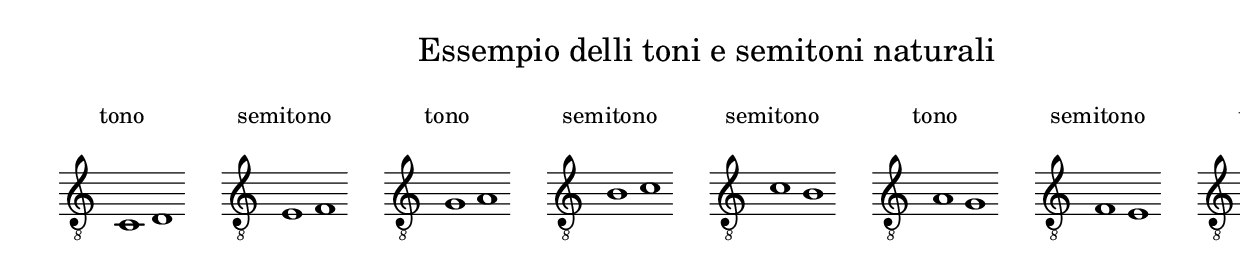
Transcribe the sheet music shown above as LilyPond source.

\version "2.22.2"

% Auto generated file

\header {
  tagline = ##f
}

dot = {
   \once \override Script.add-stem-support = ##f
   \once \override Script.toward-stem-shift = 0
   \once \override Script.skyline-horizontal-padding = 0
   \once \override Script.direction = 1
   \once \override Script.font-size = 1
}

\markup {
  \center-column {
    \line {
      \center-align
      \fontsize#3 { \concat { \normal-text "Essempio delli toni e semitoni naturali"} }
    }
    \null
    \line {
      \center-column {
        \line {
          \left-align {  \normal-text "tono" }
        }

        \null
        \line {
          \score {
            <<
              \new Staff \with { instrumentName = ""} {
                \override Staff.TimeSignature.stencil = ##f
                \override Staff.NoteHead.style = #'baroque
                \accidentalStyle Score.forget
                \override Rest.style = #'default
                \override NoteHead.style = #'default
                \cadenzaOn
                \clef "treble_8"
                \key c #`((0 . ,NATURAL) (1 . ,NATURAL) (2 . ,NATURAL)
                          (3 . ,NATURAL) (4 . ,NATURAL) (5 . ,NATURAL)
                          (6 . ,NATURAL))  c1   d1  
                \cadenzaOff
              }
            >>
            \layout {
              \context {
                \Score
                \override SpacingSpanner.common-shortest-duration = #(ly:make-moment 1)
              }
            }
          }
        }

      }
      \hspace #3 
      \center-column {
        \line {
          \left-align {  \normal-text "semitono" }
        }

        \null
        \line {
          \score {
            <<
              \new Staff \with { instrumentName = ""} {
                \override Staff.TimeSignature.stencil = ##f
                \override Staff.NoteHead.style = #'baroque
                \accidentalStyle Score.forget
                \override Rest.style = #'default
                \override NoteHead.style = #'default
                \cadenzaOn
                \clef "treble_8"
                \key c #`((0 . ,NATURAL) (1 . ,NATURAL) (2 . ,NATURAL)
                          (3 . ,NATURAL) (4 . ,NATURAL) (5 . ,NATURAL)
                          (6 . ,NATURAL))  e1   f1  
                \cadenzaOff
              }
            >>
            \layout {
              \context {
                \Score
                \override SpacingSpanner.common-shortest-duration = #(ly:make-moment 1)
              }
            }
          }
        }

      }
      \hspace #3 
      \center-column {
        \line {
          \left-align {  \normal-text "tono" }
        }

        \null
        \line {
          \score {
            <<
              \new Staff \with { instrumentName = ""} {
                \override Staff.TimeSignature.stencil = ##f
                \override Staff.NoteHead.style = #'baroque
                \accidentalStyle Score.forget
                \override Rest.style = #'default
                \override NoteHead.style = #'default
                \cadenzaOn
                \clef "treble_8"
                \key c #`((0 . ,NATURAL) (1 . ,NATURAL) (2 . ,NATURAL)
                          (3 . ,NATURAL) (4 . ,NATURAL) (5 . ,NATURAL)
                          (6 . ,NATURAL))  g1   a1  
                \cadenzaOff
              }
            >>
            \layout {
              \context {
                \Score
                \override SpacingSpanner.common-shortest-duration = #(ly:make-moment 1)
              }
            }
          }
        }

      }
      \hspace #3 
      \center-column {
        \line {
          \left-align {  \normal-text "semitono" }
        }

        \null
        \line {
          \score {
            <<
              \new Staff \with { instrumentName = ""} {
                \override Staff.TimeSignature.stencil = ##f
                \override Staff.NoteHead.style = #'baroque
                \accidentalStyle Score.forget
                \override Rest.style = #'default
                \override NoteHead.style = #'default
                \cadenzaOn
                \clef "treble_8"
                \key c #`((0 . ,NATURAL) (1 . ,NATURAL) (2 . ,NATURAL)
                          (3 . ,NATURAL) (4 . ,NATURAL) (5 . ,NATURAL)
                          (6 . ,NATURAL))  b1   c'1  
                \cadenzaOff
              }
            >>
            \layout {
              \context {
                \Score
                \override SpacingSpanner.common-shortest-duration = #(ly:make-moment 1)
              }
            }
          }
        }

      }
      \hspace #3 
      \center-column {
        \line {
          \left-align {  \normal-text "semitono" }
        }

        \null
        \line {
          \score {
            <<
              \new Staff \with { instrumentName = ""} {
                \override Staff.TimeSignature.stencil = ##f
                \override Staff.NoteHead.style = #'baroque
                \accidentalStyle Score.forget
                \override Rest.style = #'default
                \override NoteHead.style = #'default
                \cadenzaOn
                \clef "treble_8"
                \key c #`((0 . ,NATURAL) (1 . ,NATURAL) (2 . ,NATURAL)
                          (3 . ,NATURAL) (4 . ,NATURAL) (5 . ,NATURAL)
                          (6 . ,NATURAL))  c'1   b1  
                \cadenzaOff
              }
            >>
            \layout {
              \context {
                \Score
                \override SpacingSpanner.common-shortest-duration = #(ly:make-moment 1)
              }
            }
          }
        }

      }
      \hspace #3 
      \center-column {
        \line {
          \left-align {  \normal-text "tono" }
        }

        \null
        \line {
          \score {
            <<
              \new Staff \with { instrumentName = ""} {
                \override Staff.TimeSignature.stencil = ##f
                \override Staff.NoteHead.style = #'baroque
                \accidentalStyle Score.forget
                \override Rest.style = #'default
                \override NoteHead.style = #'default
                \cadenzaOn
                \clef "treble_8"
                \key c #`((0 . ,NATURAL) (1 . ,NATURAL) (2 . ,NATURAL)
                          (3 . ,NATURAL) (4 . ,NATURAL) (5 . ,NATURAL)
                          (6 . ,NATURAL))  a1   g1  
                \cadenzaOff
              }
            >>
            \layout {
              \context {
                \Score
                \override SpacingSpanner.common-shortest-duration = #(ly:make-moment 1)
              }
            }
          }
        }

      }
      \hspace #3 
      \center-column {
        \line {
          \left-align {  \normal-text "semitono" }
        }

        \null
        \line {
          \score {
            <<
              \new Staff \with { instrumentName = ""} {
                \override Staff.TimeSignature.stencil = ##f
                \override Staff.NoteHead.style = #'baroque
                \accidentalStyle Score.forget
                \override Rest.style = #'default
                \override NoteHead.style = #'default
                \cadenzaOn
                \clef "treble_8"
                \key c #`((0 . ,NATURAL) (1 . ,NATURAL) (2 . ,NATURAL)
                          (3 . ,NATURAL) (4 . ,NATURAL) (5 . ,NATURAL)
                          (6 . ,NATURAL))  f1   e1  
                \cadenzaOff
              }
            >>
            \layout {
              \context {
                \Score
                \override SpacingSpanner.common-shortest-duration = #(ly:make-moment 1)
              }
            }
          }
        }

      }
      \hspace #3 
      \center-column {
        \line {
          \left-align {  \normal-text "tono" }
        }

        \null
        \line {
          \score {
            <<
              \new Staff \with { instrumentName = ""} {
                \override Staff.TimeSignature.stencil = ##f
                \override Staff.NoteHead.style = #'baroque
                \accidentalStyle Score.forget
                \override Rest.style = #'default
                \override NoteHead.style = #'default
                \cadenzaOn
                \clef "treble_8"
                \key c #`((0 . ,NATURAL) (1 . ,NATURAL) (2 . ,NATURAL)
                          (3 . ,NATURAL) (4 . ,NATURAL) (5 . ,NATURAL)
                          (6 . ,NATURAL))  d1   c1  
                \cadenzaOff
              }
            >>
            \layout {
              \context {
                \Score
                \override SpacingSpanner.common-shortest-duration = #(ly:make-moment 1)
              }
            }
          }
        }

      }
      \hspace #3 

    }
  }
}